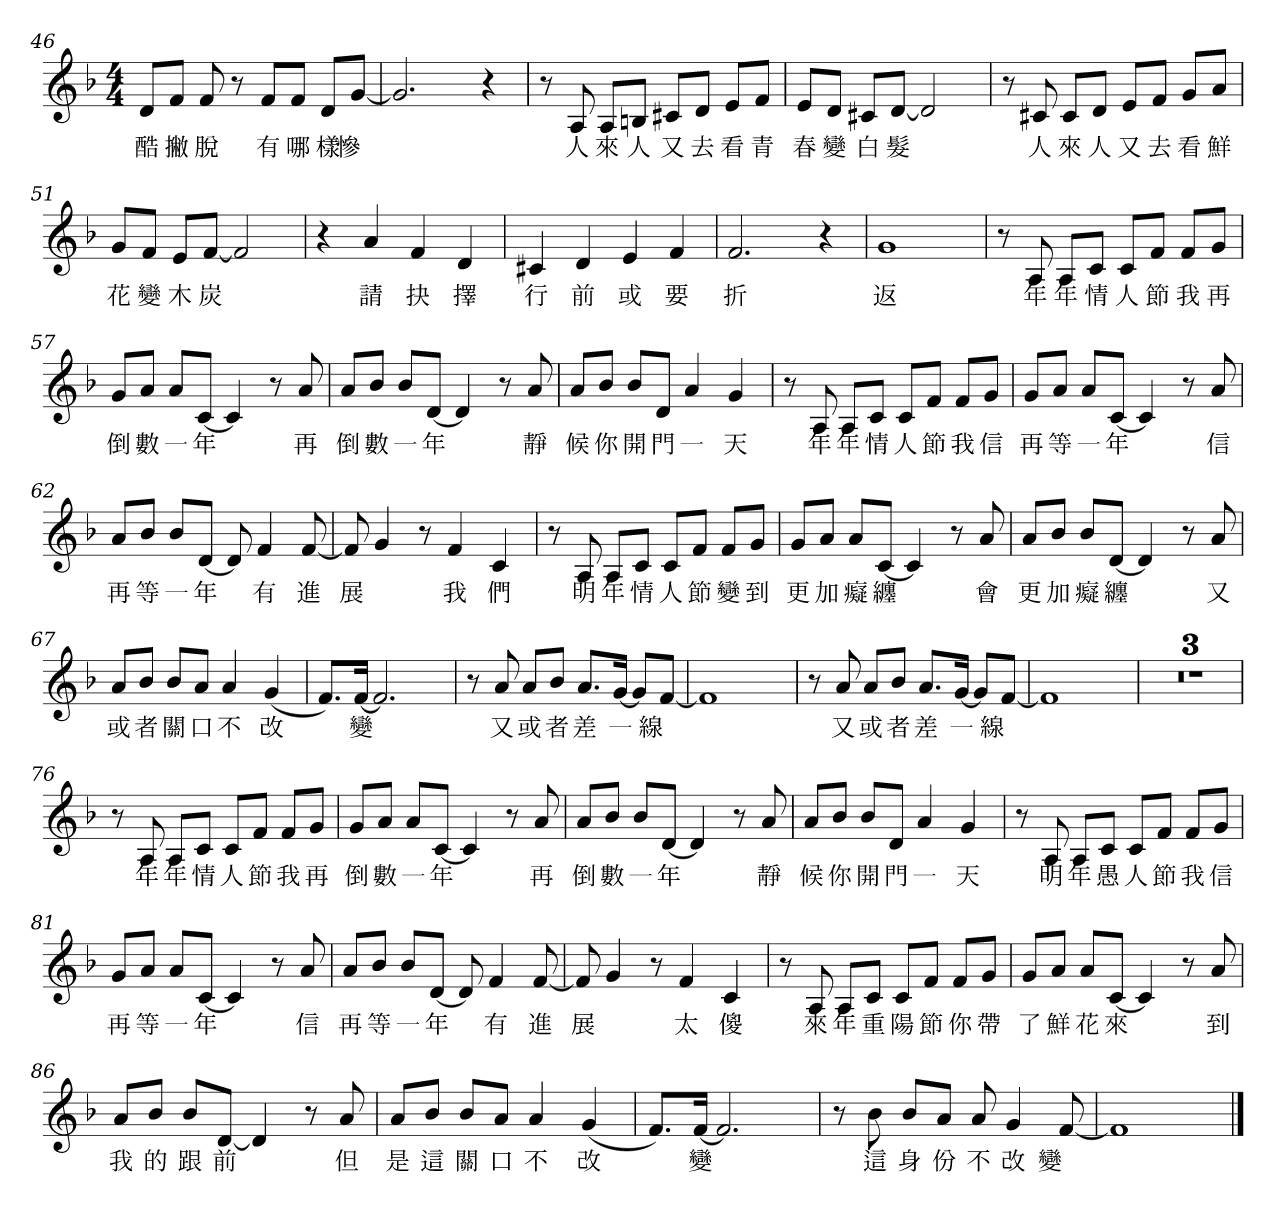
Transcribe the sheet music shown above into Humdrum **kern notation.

**kern	**text
*part1	*part1
*staff1	*staff1
*clefG2	*
*k[b-]	*
*F:	*
*M4/4	*
=46	=46
8dL	酷
8fJ	撇
8f	脫
8r	.
8fL	有
8fJ	哪
8dL	樣
[8gJ	慘
=47	=47
2.g]	.
4r	.
=48	=48
8r	.
8A	人
8AL	來
8BnJ	人
8c#XL	又
8dJ	去
8eL	看
8fJ	青
=49	=49
8eL	春
8dJ	變
8c#XL	白
[8dJ	髮
2d]	.
=50	=50
8r	.
8c#X	人
8c#L	來
8dJ	人
8eL	又
8fJ	去
8gL	看
8aJ	鮮
=51	=51
8gL	花
8fJ	變
8eL	木
[8fJ	炭
2f]	.
=52	=52
4r	.
4a	請
4f	抉
4d	擇
=53	=53
4c#X	行
4d	前
4e	或
4f	要
=54	=54
2.f	折
4r	.
=55	=55
1g	返
=56	=56
8r	.
8A	年
8AL	年
8cJ	情
8cL	人
8fJ	節
8fL	我
8gJ	再
=57	=57
8gL	倒
8aJ	數
8aL	一
[8cJ	年
4c]	.
8r	.
8a	再
=58	=58
8aL	倒
8b-J	數
8b-L	一
[8dJ	年
4d]	.
8r	.
8a	靜
=59	=59
8aL	候
8b-J	你
8b-L	開
8dJ	門
4a	一
4g	天
=60	=60
8r	.
8A	年
8AL	年
8cJ	情
8cL	人
8fJ	節
8fL	我
8gJ	信
=61	=61
8gL	再
8aJ	等
8aL	一
[8cJ	年
4c]	.
8r	.
8a	信
=62	=62
8aL	再
8b-J	等
8b-L	一
[8dJ	年
8d]	.
4f	有
[8f	進
=63	=63
8f]	展
4g	.
8r	.
4f	我
4c	們
=64	=64
8r	.
8A	明
8AL	年
8cJ	情
8cL	人
8fJ	節
8fL	變
8gJ	到
=65	=65
8gL	更
8aJ	加
8aL	癡
[8cJ	纏
4c]	.
8r	.
8a	會
=66	=66
8aL	更
8b-J	加
8b-L	癡
[8dJ	纏
4d]	.
8r	.
8a	又
=67	=67
8aL	或
8b-J	者
8b-L	關
8aJ	口
4a	不
(4g	改
=68	=68
8.fL)	.
[16fJk	變
2.f]	.
=69	=69
8r	.
8a	又
8aL	或
8b-J	者
8.aL	差
[16gJk	一
8gL]	.
[8fJ	線
=70	=70
1f]	.
=71	=71
8r	.
8a	又
8aL	或
8b-J	者
8.aL	差
[16gJk	一
8gL]	.
[8fJ	線
=72	=72
1f]	.
=73	=73
1r	.
=74	=74
1r	.
=75	=75
1r	.
=76	=76
8r	.
8A	年
8AL	年
8cJ	情
8cL	人
8fJ	節
8fL	我
8gJ	再
=77	=77
8gL	倒
8aJ	數
8aL	一
[8cJ	年
4c]	.
8r	.
8a	再
=78	=78
8aL	倒
8b-J	數
8b-L	一
[8dJ	年
4d]	.
8r	.
8a	靜
=79	=79
8aL	候
8b-J	你
8b-L	開
8dJ	門
4a	一
4g	天
=80	=80
8r	.
8A	明
8AL	年
8cJ	愚
8cL	人
8fJ	節
8fL	我
8gJ	信
=81	=81
8gL	再
8aJ	等
8aL	一
[8cJ	年
4c]	.
8r	.
8a	信
=82	=82
8aL	再
8b-J	等
8b-L	一
[8dJ	年
8d]	.
4f	有
[8f	進
=83	=83
8f]	展
4g	.
8r	.
4f	太
4c	傻
=84	=84
8r	.
8A	來
8AL	年
8cJ	重
8cL	陽
8fJ	節
8fL	你
8gJ	帶
=85	=85
8gL	了
8aJ	鮮
8aL	花
[8cJ	來
4c]	.
8r	.
8a	到
=86	=86
8aL	我
8b-J	的
8b-L	跟
[8dJ	前
4d]	.
8r	.
8a	但
=87	=87
8aL	是
8b-J	這
8b-L	關
8aJ	口
4a	不
(4g	改
=88	=88
8.fL)	.
[16fJk	變
2.f]	.
=89	=89
8r	.
8b-	這
8b-L	身
8aJ	份
8a	不
4g	改
[8f	變
=90	=90
1f]	.
==	==
*-	*-
